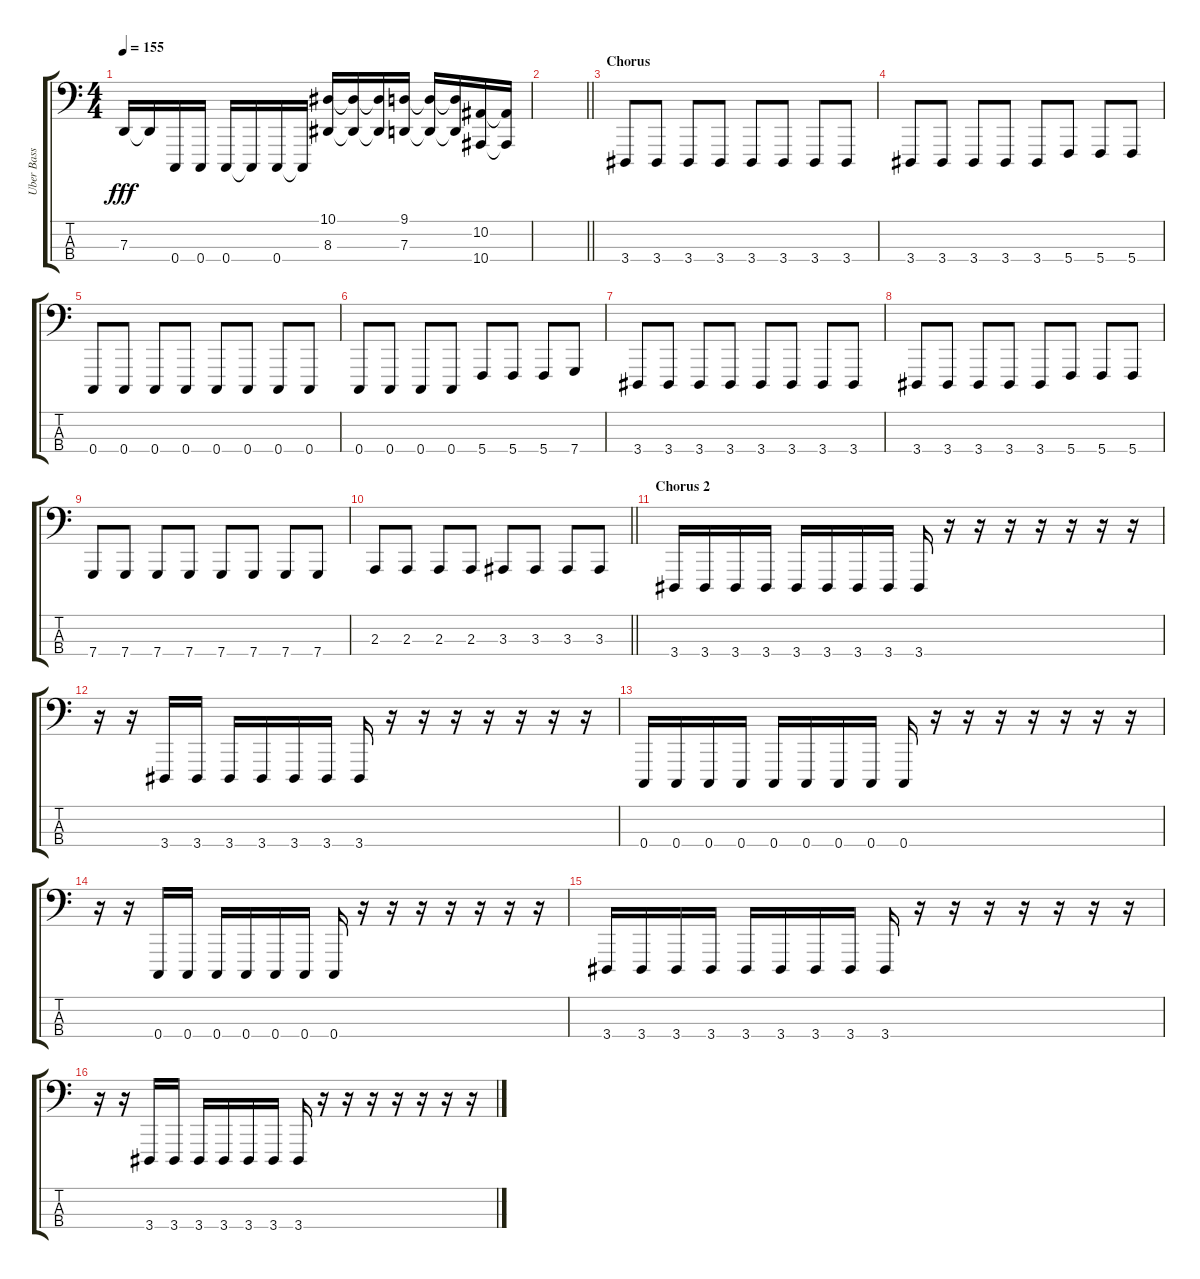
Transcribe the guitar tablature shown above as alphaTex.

\track ("Uber Bass Enhancer" "Uber Bass ") {instrument clavinet}
\staff {score tabs}
\tuning (F2 C2 G1 C1) {hide}
\ts (4 4)
\tempo 155
\clef f4
\ks c
7.3{t}.16{dy fff} 7.3{t}.16 0.4.16 0.4.16 0.4.16 0.4{t}.16 0.4.16 0.4{t}.16 (10.1 8.3).16 (10.1{t} 8.3{t}).16 (10.1{t} 8.3{t}).16 (9.1 7.3).16 (9.1{t} 7.3{t}).16 (9.1{t} 7.3{t}).16 (10.2 10.4).16 (10.2{t} 10.4{t}).16 |
\barLineRight lightlight
|
\section ("" "Chorus")
3.4.8 3.4.8 3.4.8 3.4.8 3.4.8 3.4.8 3.4.8 3.4.8 |
3.4.8 3.4.8 3.4.8 3.4.8 3.4.8 5.4.8 5.4.8 5.4.8 |
0.4.8 0.4.8 0.4.8 0.4.8 0.4.8 0.4.8 0.4.8 0.4.8 |
0.4.8 0.4.8 0.4.8 0.4.8 5.4.8 5.4.8 5.4.8 7.4.8 |
3.4.8 3.4.8 3.4.8 3.4.8 3.4.8 3.4.8 3.4.8 3.4.8 |
3.4.8 3.4.8 3.4.8 3.4.8 3.4.8 5.4.8 5.4.8 5.4.8 |
7.4.8 7.4.8 7.4.8 7.4.8 7.4.8 7.4.8 7.4.8 7.4.8 |
\barLineRight lightlight
2.3.8 2.3.8 2.3.8 2.3.8 3.3.8 3.3.8 3.3.8 3.3.8 |
\section ("" "Chorus 2")
3.4.16 3.4.16 3.4.16 3.4.16 3.4.16 3.4.16 3.4.16 3.4.16 3.4.16 r.16 r.16 r.16 r.16 r.16 r.16 r.16 |
r.16 r.16 3.4.16 3.4.16 3.4.16 3.4.16 3.4.16 3.4.16 3.4.16 r.16 r.16 r.16 r.16 r.16 r.16 r.16 |
0.4.16 0.4.16 0.4.16 0.4.16 0.4.16 0.4.16 0.4.16 0.4.16 0.4.16 r.16 r.16 r.16 r.16 r.16 r.16 r.16 |
r.16 r.16 0.4.16 0.4.16 0.4.16 0.4.16 0.4.16 0.4.16 0.4.16 r.16 r.16 r.16 r.16 r.16 r.16 r.16 |
3.4.16 3.4.16 3.4.16 3.4.16 3.4.16 3.4.16 3.4.16 3.4.16 3.4.16 r.16 r.16 r.16 r.16 r.16 r.16 r.16 |
r.16 r.16 3.4.16 3.4.16 3.4.16 3.4.16 3.4.16 3.4.16 3.4.16 r.16 r.16 r.16 r.16 r.16 r.16 r.16
